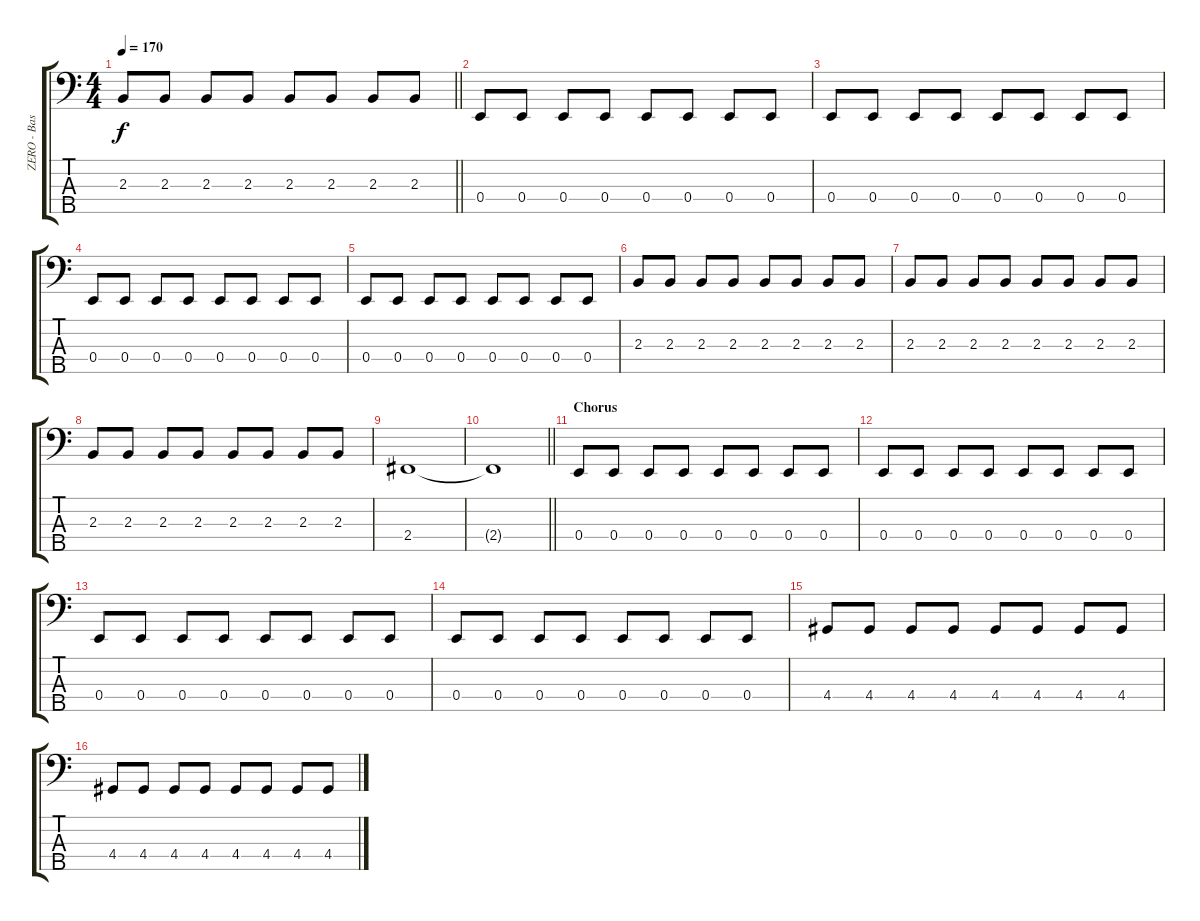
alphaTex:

\track ("ZERO - Bass" "ZERO - Bas") {instrument electricbassfinger}
\staff {score tabs}
\tuning (G2 D2 A1 E1 B0) {hide}
\ts (4 4)
\tempo 170
\clef f4
\barLineRight lightlight
\ks c
2.3.8{dy f} 2.3.8 2.3.8 2.3.8 2.3.8 2.3.8 2.3.8 2.3.8 |
\section ("" "")
0.4.8 0.4.8 0.4.8 0.4.8 0.4.8 0.4.8 0.4.8 0.4.8 |
0.4.8 0.4.8 0.4.8 0.4.8 0.4.8 0.4.8 0.4.8 0.4.8 |
0.4.8 0.4.8 0.4.8 0.4.8 0.4.8 0.4.8 0.4.8 0.4.8 |
0.4.8 0.4.8 0.4.8 0.4.8 0.4.8 0.4.8 0.4.8 0.4.8 |
2.3.8 2.3.8 2.3.8 2.3.8 2.3.8 2.3.8 2.3.8 2.3.8 |
2.3.8 2.3.8 2.3.8 2.3.8 2.3.8 2.3.8 2.3.8 2.3.8 |
2.3.8 2.3.8 2.3.8 2.3.8 2.3.8 2.3.8 2.3.8 2.3.8 |
2.4.1 |
\barLineRight lightlight
2.4{t}.1 |
\section ("" "Chorus")
0.4.8 0.4.8 0.4.8 0.4.8 0.4.8 0.4.8 0.4.8 0.4.8 |
0.4.8 0.4.8 0.4.8 0.4.8 0.4.8 0.4.8 0.4.8 0.4.8 |
0.4.8 0.4.8 0.4.8 0.4.8 0.4.8 0.4.8 0.4.8 0.4.8 |
0.4.8 0.4.8 0.4.8 0.4.8 0.4.8 0.4.8 0.4.8 0.4.8 |
4.4.8 4.4.8 4.4.8 4.4.8 4.4.8 4.4.8 4.4.8 4.4.8 |
4.4.8 4.4.8 4.4.8 4.4.8 4.4.8 4.4.8 4.4.8 4.4.8
